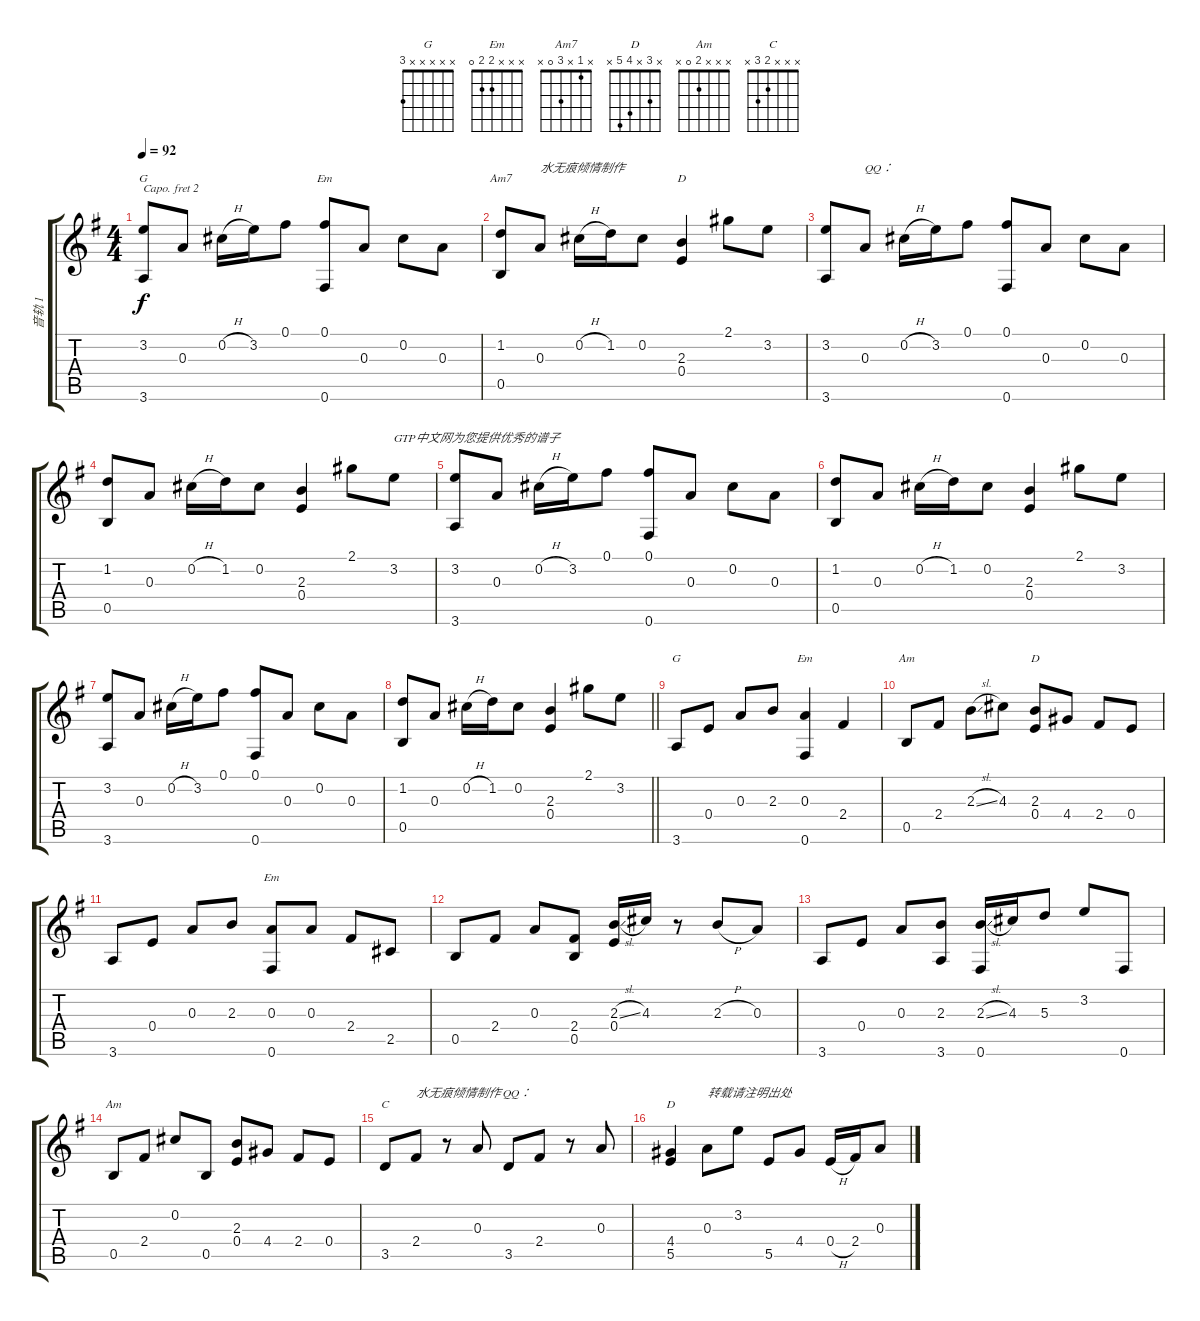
\track ("音轨 1" "音轨 1") {instrument acousticguitarnylon}
\staff {score tabs}
\capo 2
\tuning (E4 B3 G3 D3 A2 E2) {hide}
\chord ("G" x 3 x x x 3)
\chord ("Em" 0 x x x x 0)
\chord ("Am7" x 1 x 3 0 x)
\chord ("D" 2 3 2 0 x x)
\chord ("G" x x x x x 3)
\chord ("Em" x x 0 2 x 0)
\chord ("Am" x x 2 2 0 x)
\chord ("D" x x 2 x x x)
\chord ("Em" x x x 2 2 0)
\chord ("Am" x x x 2 0 x)
\chord ("C" x x x 2 3 x)
\chord ("D" x 3 x 4 5 x)
\ts (4 4)
\tempo 92
\clef g2
\ks eminor
(3.2 3.6).8{ch "G" dy f instrument acousticguitarnylon} 0.3.8 0.2{h}.16 3.2.16 0.1.8 (0.1 0.6).8{ch "Em"} 0.3.8 0.2.8 0.3.8 |
(1.2 0.5).8{ch "Am7"} 0.3.8{txt "水无痕倾情制作 "} 0.2{h}.16 1.2.16 0.2.8 (2.3 0.4).4{ch "D"} 2.1.8 3.2.8 |
(3.2 3.6).8 0.3.8{txt "QQ："} 0.2{h}.16 3.2.16 0.1.8 (0.1 0.6).8 0.3.8 0.2.8 0.3.8 |
(1.2 0.5).8 0.3.8 0.2{h}.16 1.2.16 0.2.8 (2.3 0.4).4 2.1.8 3.2.8{txt "GTP中文网为您提供优秀的谱子"} |
(3.2 3.6).8 0.3.8 0.2{h}.16 3.2.16 0.1.8 (0.1 0.6).8 0.3.8 0.2.8 0.3.8 |
(1.2 0.5).8 0.3.8 0.2{h}.16 1.2.16 0.2.8 (2.3 0.4).4 2.1.8 3.2.8 |
(3.2 3.6).8 0.3.8 0.2{h}.16 3.2.16 0.1.8 (0.1 0.6).8 0.3.8 0.2.8 0.3.8 |
\barLineRight lightlight
\ks g
(1.2 0.5).8 0.3.8 0.2{h}.16 1.2.16 0.2.8 (2.3 0.4).4 2.1.8 3.2.8 |
3.6.8{ch "G"} 0.4.8 0.3.8 2.3.8 (0.3 0.6).4{ch "Em"} 2.4.4 |
0.5.8{ch "Am"} 2.4.8 2.3{sl}.8 4.3.8 (2.3 0.4).8{ch "D"} 4.4.8 2.4.8 0.4.8 |
3.6.8 0.4.8 0.3.8 2.3.8 (0.3 0.6).8{ch "Em"} 0.3.8 2.4.8 2.5.8 |
0.5.8 2.4.8 0.3.8 (2.4 0.5).8 (2.3{sl} 0.4).16 4.3.16 r.8 2.3{h}.8 0.3.8 |
3.6.8 0.4.8 0.3.8 (2.3 3.6).8 (2.3{sl} 0.6).16 4.3.16 5.3.8 3.2.8 0.6.8 |
0.5.8{ch "Am"} 2.4.8 0.2.8 0.5.8 (2.3 0.4).8 4.4.8 2.4.8 0.4.8 |
3.5.8{ch "C"} 2.4.8{txt "水无痕倾情制作 QQ："} r.8 0.3.8 3.5.8 2.4.8 r.8 0.3.8 |
(4.4 5.5).4{ch "D"} 0.3.8{txt "转载请注明出处"} 3.2.8 5.5.8 4.4.8 0.4{h}.16 2.4.16 0.3.8
